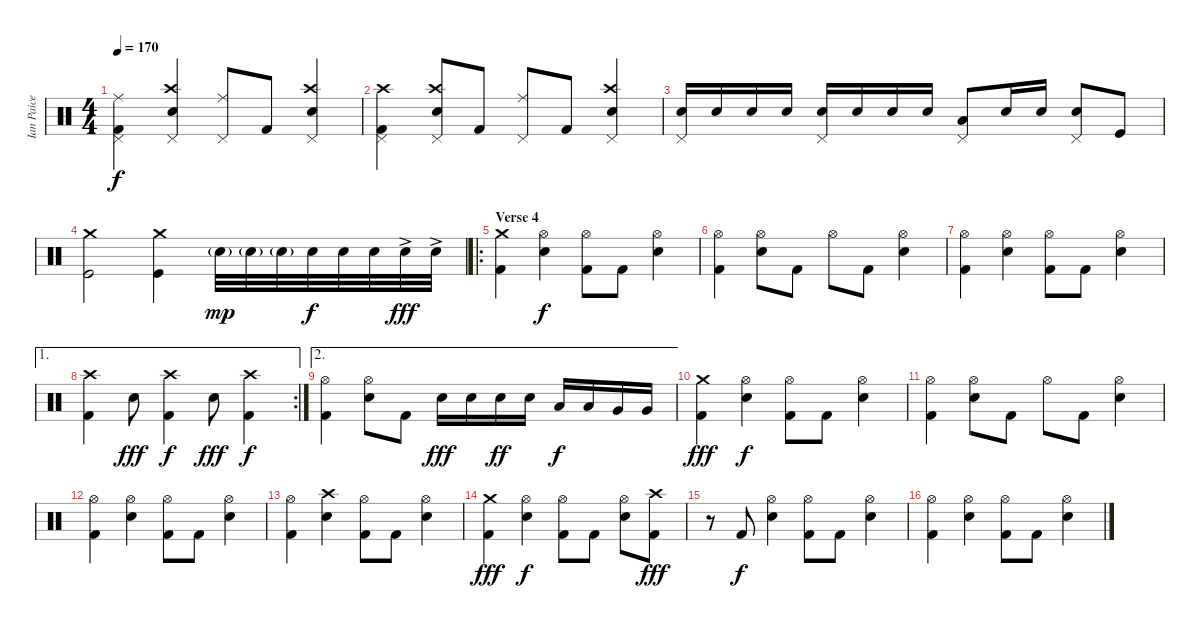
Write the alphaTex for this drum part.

\track ("Ian Paice" "Ian Paice") {instrument percussion}
\staff {score}
\articulation defaults
\ts (4 4)
\tempo 170
\clef neutral
\ks c
("Ride (middle)" "Pedal Hi-Hat (hit)" "Kick (hit) 2").4{dy f} ("Crash high (hit)" "Pedal Hi-Hat (hit)" "Electric Snare (hit)").4 ("Ride (middle)" "Pedal Hi-Hat (hit)").8 "Kick (hit) 2".8 ("Crash high (hit)" "Pedal Hi-Hat (hit)" "Electric Snare (hit)").4 |
("Crash high (hit)" "Pedal Hi-Hat (hit)" "Kick (hit) 2").4 ("Crash high (hit)" "Pedal Hi-Hat (hit)" "Electric Snare (hit)").8 "Kick (hit) 2".8 ("Ride (middle)" "Pedal Hi-Hat (hit)").8 "Kick (hit) 2".8 ("Crash high (hit)" "Pedal Hi-Hat (hit)" "Electric Snare (hit)").4 |
("Pedal Hi-Hat (hit)" "Electric Snare (hit)").16 "Electric Snare (hit)".16 "Electric Snare (hit)".16 "Electric Snare (hit)".16 ("Pedal Hi-Hat (hit)" "Electric Snare (hit)").16 "Electric Snare (hit)".16 "Electric Snare (hit)".16 "Electric Snare (hit)".16 ("Pedal Hi-Hat (hit)" "Low Tom (hit)").8 "Electric Snare (hit)".16 "Electric Snare (hit)".16 ("Pedal Hi-Hat (hit)" "Electric Snare (hit)").8 "Kick (hit)".8 |
("Crash medium (hit)" "Kick (hit)").2 ("Crash medium (hit)" "Kick (hit)").4 "Electric Snare (hit)"{g}.32{dy mp} "Electric Snare (hit)"{g}.32 "Electric Snare (hit)"{g}.32 "Electric Snare (hit)".32{dy f} "Electric Snare (hit)".32 "Electric Snare (hit)".32 "Electric Snare (hit)"{ac}.32{dy fff} "Electric Snare (hit)"{ac}.32 |
\ro
\section ("" "Verse 4")
("Crash medium (hit)" "Kick (hit) 2").4 ("Hi-Hat (open)" "Electric Snare (hit)").4{dy f} ("Hi-Hat (open)" "Kick (hit) 2").8 "Kick (hit) 2".8 ("Hi-Hat (open)" "Electric Snare (hit)").4 |
("Hi-Hat (open)" "Kick (hit) 2").4 ("Hi-Hat (open)" "Electric Snare (hit)").8 "Kick (hit) 2".8 "Hi-Hat (open)".8 "Kick (hit) 2".8 ("Hi-Hat (open)" "Electric Snare (hit)").4 |
("Hi-Hat (open)" "Kick (hit) 2").4 ("Hi-Hat (open)" "Electric Snare (hit)").4 ("Hi-Hat (open)" "Kick (hit) 2").8 "Kick (hit) 2".8 ("Hi-Hat (open)" "Electric Snare (hit)").4 |
\ae 1
\rc 2
("Crash high (hit)" "Kick (hit) 2").4 "Electric Snare (hit)".8{dy fff} ("Crash high (hit)" "Kick (hit) 2").4{dy f} "Electric Snare (hit)".8{dy fff} ("Crash high (hit)" "Kick (hit) 2").4{dy f} |
\ae 2
("Hi-Hat (open)" "Kick (hit) 2").4 ("Hi-Hat (open)" "Electric Snare (hit)").8 "Kick (hit) 2".8 "Electric Snare (hit)".16{dy fff} "Electric Snare (hit)".16 "Electric Snare (hit)".16{dy ff} "Electric Snare (hit)".16 "Low Tom (hit)".16{dy f} "Low Tom (hit)".16 "Very Low Tom (hit)".16 "Very Low Tom (hit)".16 |
("Crash medium (hit)" "Kick (hit) 2").4{dy fff} ("Hi-Hat (open)" "Electric Snare (hit)").4{dy f} ("Hi-Hat (open)" "Kick (hit) 2").8 "Kick (hit) 2".8 ("Hi-Hat (open)" "Electric Snare (hit)").4 |
("Hi-Hat (open)" "Kick (hit) 2").4 ("Hi-Hat (open)" "Electric Snare (hit)").8 "Kick (hit) 2".8 "Hi-Hat (open)".8 "Kick (hit) 2".8 ("Hi-Hat (open)" "Electric Snare (hit)").4 |
("Hi-Hat (open)" "Kick (hit) 2").4 ("Hi-Hat (open)" "Electric Snare (hit)").4 ("Hi-Hat (open)" "Kick (hit) 2").8 "Kick (hit) 2".8 ("Hi-Hat (open)" "Electric Snare (hit)").4 |
("Hi-Hat (open)" "Kick (hit) 2").4 ("Crash high (hit)" "Electric Snare (hit)").4 ("Hi-Hat (open)" "Kick (hit) 2").8 "Kick (hit) 2".8 ("Hi-Hat (open)" "Electric Snare (hit)").4 |
("Crash medium (hit)" "Kick (hit) 2").4{dy fff} ("Hi-Hat (open)" "Electric Snare (hit)").4{dy f} ("Hi-Hat (open)" "Kick (hit) 2").8 "Kick (hit) 2".8 ("Hi-Hat (open)" "Electric Snare (hit)").8 ("Crash high (hit)" "Kick (hit) 2").8{dy fff} |
r.8 "Kick (hit) 2".8{dy f} ("Hi-Hat (open)" "Electric Snare (hit)").4 ("Hi-Hat (open)" "Kick (hit) 2").8 "Kick (hit) 2".8 ("Hi-Hat (open)" "Electric Snare (hit)").4 |
("Hi-Hat (open)" "Kick (hit) 2").4 ("Hi-Hat (open)" "Electric Snare (hit)").4 ("Hi-Hat (open)" "Kick (hit) 2").8 "Kick (hit) 2".8 ("Hi-Hat (open)" "Electric Snare (hit)").4
